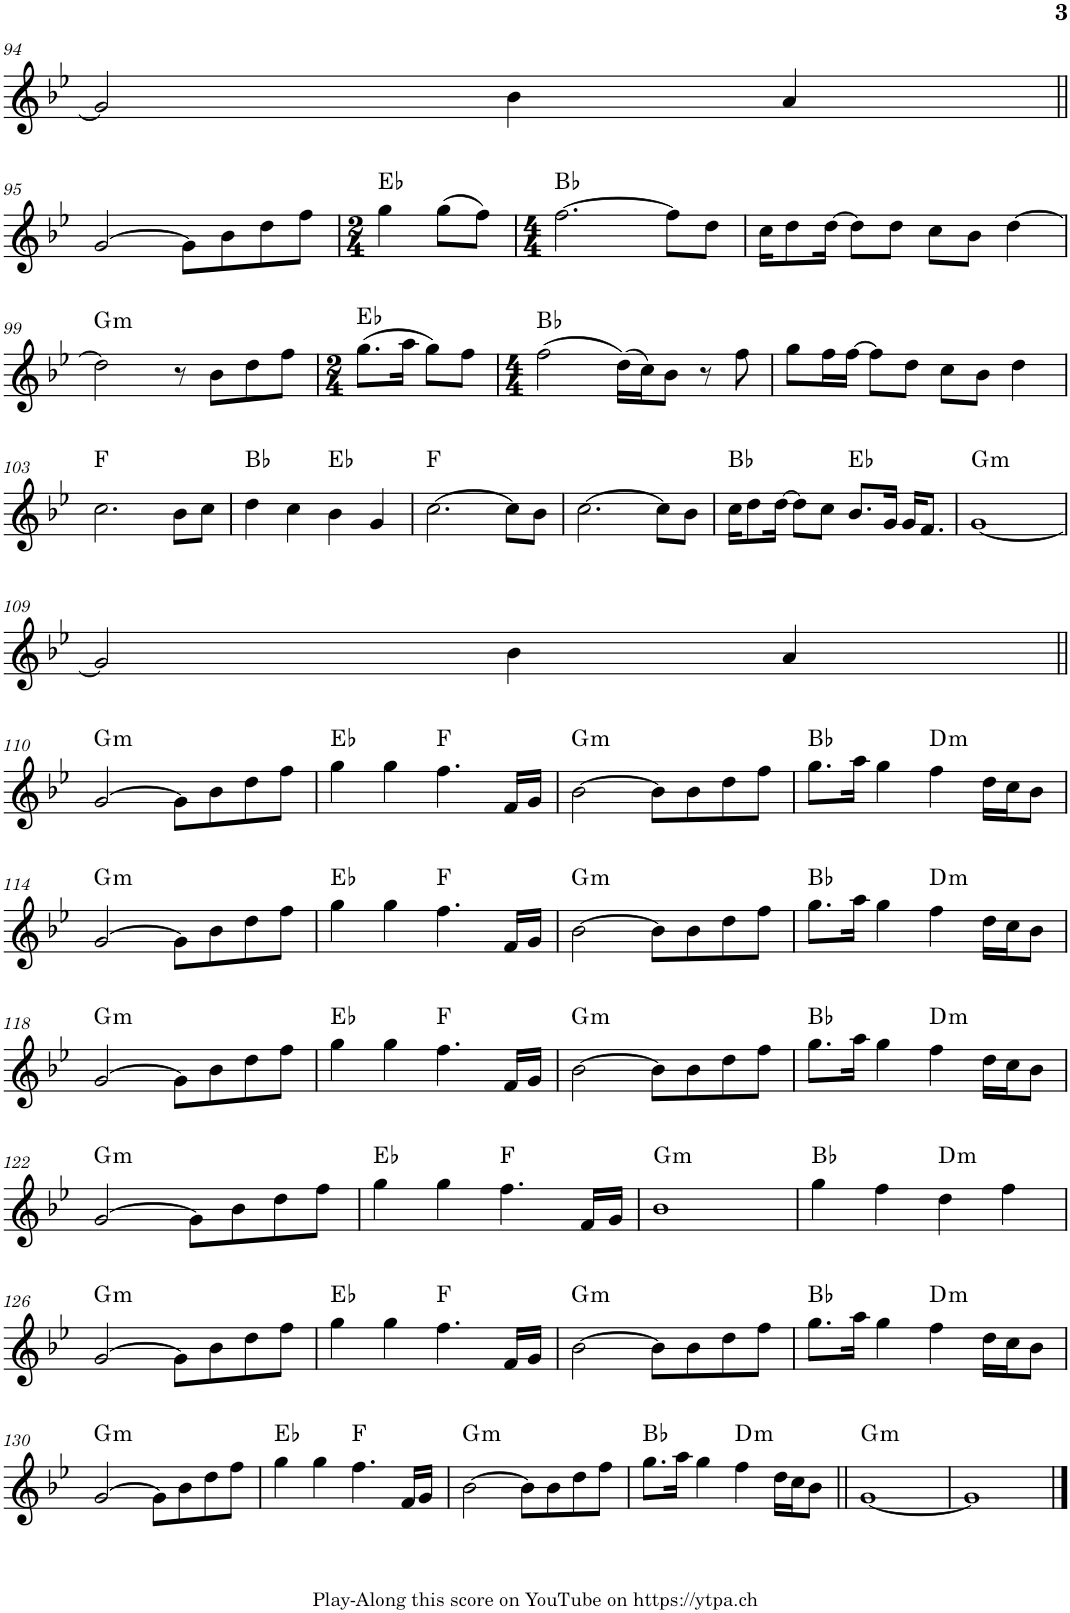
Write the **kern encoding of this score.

**kern	**harte
*part1	*part1
*staff1	*
*I"Piano	*
*I'Pno.	*
!!LO:PB:g=z
*clefG2	*
*k[b-e-]	*
*M4/4	*
=94	=94
2g/]	.
4b-\	.
4a/	.
!!LO:LB:g=z
=95||	=95||
[2g/	.
8g\L]	.
8b-\	.
8dd\	.
8ff\J	.
=96	=96
*M2/4	*
4gg\	Eb:maj
(8gg\L	.
8ff\J)	.
=97	=97
*M4/4	*
[2.ff\	Bb:maj
8ff\L]	.
8dd\J	.
=98	=98
16cc\KL	.
8dd\	.
[16dd\Jk	.
8dd\L]	.
8dd\J	.
8cc\L	.
8b-\J	.
[4dd\	.
!!LO:LB:g=z
=99	=99
!	!LO:H:kt=m
2dd\]	G:min
8r	.
8b-\L	.
8dd\	.
8ff\J	.
=100	=100
*M2/4	*
(8.gg\L	Eb:maj
16aa\Jk	.
8gg\L)	.
8ff\J	.
=101	=101
*M4/4	*
(2ff\	Bb:maj
(16dd\LL)	.
16cc\J)	.
8b-\J	.
8r	.
8ff\	.
=102	=102
8gg\L	.
16ff\L	.
[16ff\JJ	.
8ff\L]	.
8dd\J	.
8cc\L	.
8b-\J	.
4dd\	.
!!LO:LB:g=z
=103	=103
2.cc\	F:maj
8b-\L	.
8cc\J	.
=104	=104
4dd\	Bb:maj
4cc\	.
4b-\	Eb:maj
4g/	.
=105	=105
[2.cc\	F:maj
8cc\L]	.
8b-\J	.
=106	=106
[2.cc\	.
8cc\L]	.
8b-\J	.
=107	=107
16cc\KL	Bb:maj
8dd\	.
[16dd\Jk	.
8dd\L]	.
8cc\J	.
8.b-/L	Eb:maj
16g/Jk	.
16g/KL	.
8.f/J	.
=108	=108
!	!LO:H:kt=m
[1g	G:min
!!LO:LB:g=z
=109	=109
2g/]	.
4b-\	.
4a/	.
!!LO:LB:g=z
=110||	=110||
!	!LO:H:kt=m
[2g/	G:min
8g\L]	.
8b-\	.
8dd\	.
8ff\J	.
=111	=111
4gg\	Eb:maj
4gg\	.
4.ff\	F:maj
16f/LL	.
16g/JJ	.
=112	=112
!	!LO:H:kt=m
[2b-\	G:min
8b-\L]	.
8b-\	.
8dd\	.
8ff\J	.
=113	=113
8.gg\L	Bb:maj
16aa\Jk	.
4gg\	.
!	!LO:H:kt=m
4ff\	D:min
16dd\LL	.
16cc\J	.
8b-\J	.
!!LO:LB:g=z
=114	=114
!	!LO:H:kt=m
[2g/	G:min
8g\L]	.
8b-\	.
8dd\	.
8ff\J	.
=115	=115
4gg\	Eb:maj
4gg\	.
4.ff\	F:maj
16f/LL	.
16g/JJ	.
=116	=116
!	!LO:H:kt=m
[2b-\	G:min
8b-\L]	.
8b-\	.
8dd\	.
8ff\J	.
=117	=117
8.gg\L	Bb:maj
16aa\Jk	.
4gg\	.
!	!LO:H:kt=m
4ff\	D:min
16dd\LL	.
16cc\J	.
8b-\J	.
!!LO:LB:g=z
=118	=118
!	!LO:H:kt=m
[2g/	G:min
8g\L]	.
8b-\	.
8dd\	.
8ff\J	.
=119	=119
4gg\	Eb:maj
4gg\	.
4.ff\	F:maj
16f/LL	.
16g/JJ	.
=120	=120
!	!LO:H:kt=m
[2b-\	G:min
8b-\L]	.
8b-\	.
8dd\	.
8ff\J	.
=121	=121
8.gg\L	Bb:maj
16aa\Jk	.
4gg\	.
!	!LO:H:kt=m
4ff\	D:min
16dd\LL	.
16cc\J	.
8b-\J	.
!!LO:LB:g=z
=122	=122
!	!LO:H:kt=m
[2g/	G:min
8g\L]	.
8b-\	.
8dd\	.
8ff\J	.
=123	=123
4gg\	Eb:maj
4gg\	.
4.ff\	F:maj
16f/LL	.
16g/JJ	.
=124	=124
!	!LO:H:kt=m
1b-	G:min
=125	=125
4gg\	Bb:maj
4ff\	.
!	!LO:H:kt=m
4dd\	D:min
4ff\	.
!!LO:LB:g=z
=126	=126
!	!LO:H:kt=m
[2g/	G:min
8g\L]	.
8b-\	.
8dd\	.
8ff\J	.
=127	=127
4gg\	Eb:maj
4gg\	.
4.ff\	F:maj
16f/LL	.
16g/JJ	.
=128	=128
!	!LO:H:kt=m
[2b-\	G:min
8b-\L]	.
8b-\	.
8dd\	.
8ff\J	.
=129	=129
8.gg\L	Bb:maj
16aa\Jk	.
4gg\	.
!	!LO:H:kt=m
4ff\	D:min
16dd\LL	.
16cc\J	.
8b-\J	.
!!LO:LB:g=z
=130	=130
!	!LO:H:kt=m
[2g/	G:min
8g\L]	.
8b-\	.
8dd\	.
8ff\J	.
=131	=131
4gg\	Eb:maj
4gg\	.
4.ff\	F:maj
16f/LL	.
16g/JJ	.
=132	=132
!	!LO:H:kt=m
[2b-\	G:min
8b-\L]	.
8b-\	.
8dd\	.
8ff\J	.
=133	=133
8.gg\L	Bb:maj
16aa\Jk	.
4gg\	.
!	!LO:H:kt=m
4ff\	D:min
16dd\LL	.
16cc\J	.
8b-\J	.
=134||	=134||
!	!LO:H:kt=m
[1g	G:min
=135	=135
1g]	.
==	==
*-	*-
